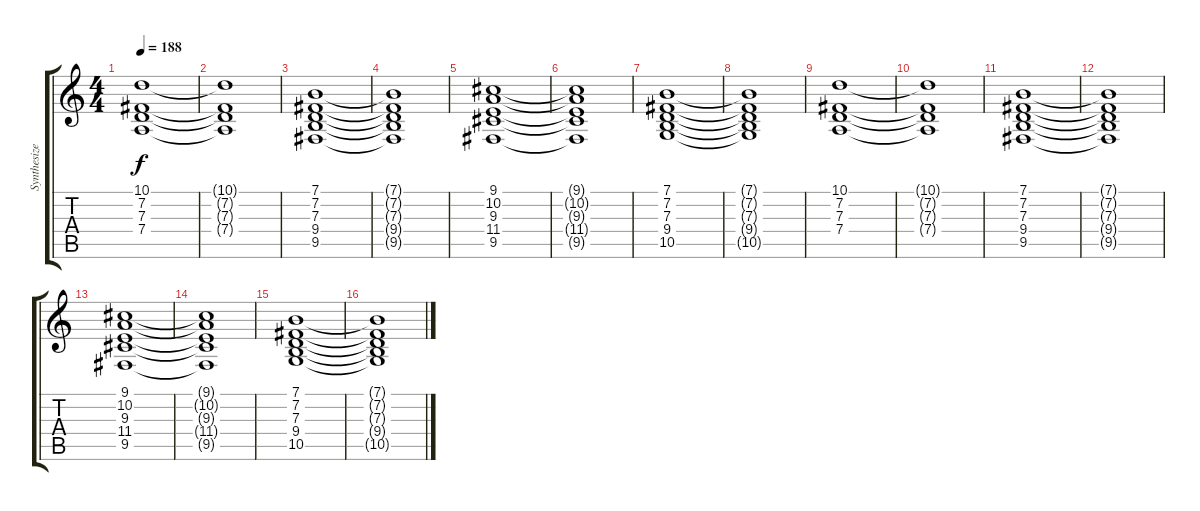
\track ("Synthesizer/Atmosphere" "Synthesize") {instrument stringensemble2}
\staff {score tabs}
\tuning (E4 B3 G3 D3 A2 E2) {hide}
\ts (4 4)
\tempo 188
\clef g2
\ks c
(10.1 7.2 7.3 7.4).1{dy f} |
(10.1{t} 7.2{t} 7.3{t} 7.4{t}).1 |
(7.1 7.2 7.3 9.4 9.5).1 |
(7.1{t} 7.2{t} 7.3{t} 9.4{t} 9.5{t}).1 |
(9.1 10.2 9.3 11.4 9.5).1 |
(9.1{t} 10.2{t} 9.3{t} 11.4{t} 9.5{t}).1 |
(7.1 7.2 7.3 9.4 10.5).1 |
(7.1{t} 7.2{t} 7.3{t} 9.4{t} 10.5{t}).1 |
(10.1 7.2 7.3 7.4).1 |
(10.1{t} 7.2{t} 7.3{t} 7.4{t}).1 |
(7.1 7.2 7.3 9.4 9.5).1 |
(7.1{t} 7.2{t} 7.3{t} 9.4{t} 9.5{t}).1 |
(9.1 10.2 9.3 11.4 9.5).1 |
(9.1{t} 10.2{t} 9.3{t} 11.4{t} 9.5{t}).1 |
(7.1 7.2 7.3 9.4 10.5).1 |
(7.1{t} 7.2{t} 7.3{t} 9.4{t} 10.5{t}).1
